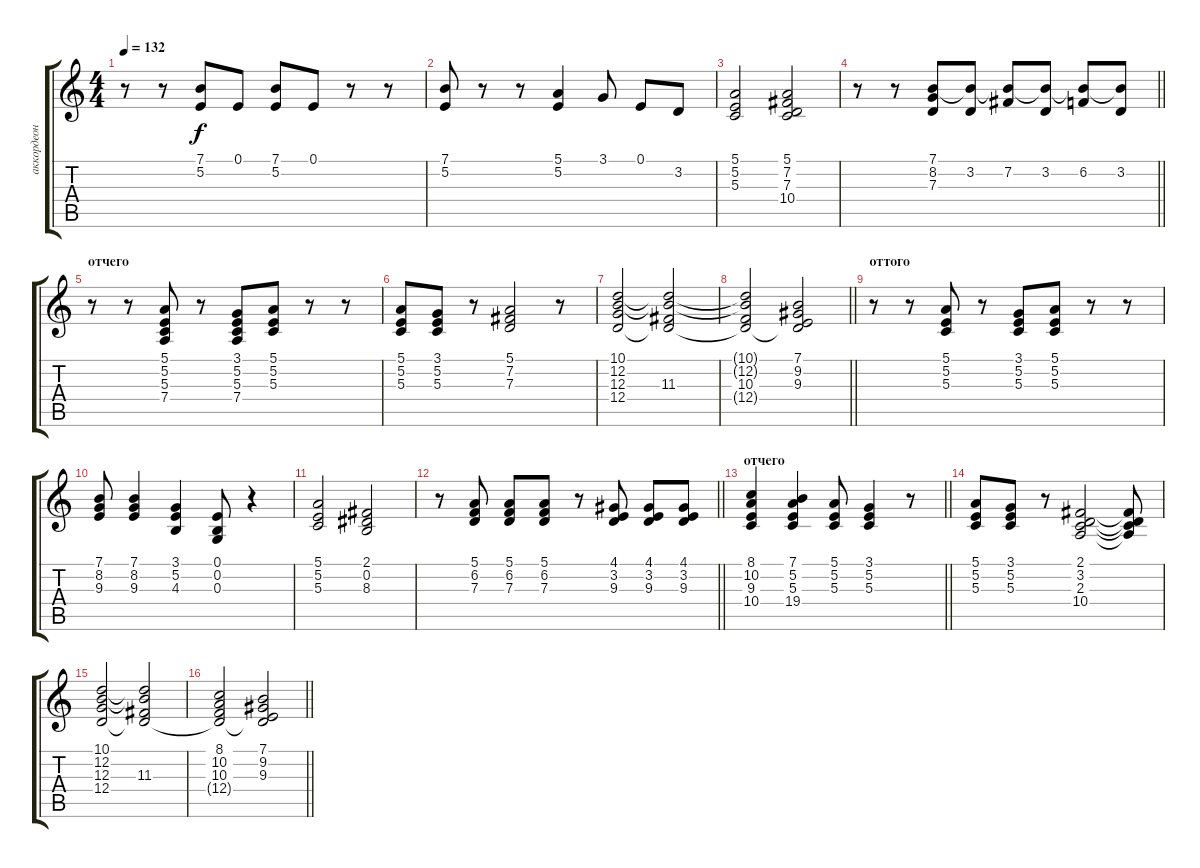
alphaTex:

\track ("аккордеон" "аккордеон") {solo instrument tangoaccordion}
\staff {score tabs}
\tuning (E4 B3 G3 D3 A2 E2) {hide}
\ts (4 4)
\tempo 132
\clef g2
\ks c
r.8{dy f} r.8 (7.1 5.2).8 0.1.8 (7.1 5.2).8 0.1.8 r.8 r.8 |
(7.1 5.2).8 r.8 r.8 (5.1 5.2).4 3.1.8 0.1.8 3.2.8 |
(5.1 5.2 5.3).2 (5.1 7.2 7.3 10.4).2 |
\barLineRight lightlight
r.8 r.8 (7.1 8.2 7.3).8 (7.1{t} 3.2).8 (7.1{t} 7.2).8 (7.1{t} 3.2).8 (7.1{t} 6.2).8 (7.1{t} 3.2).8 |
\section ("" "отчего")
r.8 r.8 (5.1 5.2 5.3 7.4).8 r.8 (3.1 5.2 5.3 7.4).8 (5.1 5.2 5.3).8 r.8 r.8 |
(5.1 5.2 5.3).8 (3.1 5.2 5.3).8 r.8 (5.1 7.2 7.3).2 r.8 |
(10.1 12.2 12.3 12.4).2 (10.1{t} 12.2{t} 11.3 12.4{t}).2 |
\barLineRight lightlight
(10.1{t} 12.2{t} 10.3 12.4{t}).2 (7.1 9.2 9.3 12.4{t}).2 |
\section ("" "оттого")
r.8 r.8 (5.1 5.2 5.3).8 r.8 (3.1 5.2 5.3).8 (5.1 5.2 5.3).8 r.8 r.8 |
(7.1 8.2 9.3).8 (7.1 8.2 9.3).4 (3.1 5.2 4.3).4 (0.1 0.2 0.3).8 r.4 |
(5.1 5.2 5.3).2 (2.1 0.2 8.3).2 |
\barLineRight lightlight
r.8 (5.1 6.2 7.3).8 (5.1 6.2 7.3).8 (5.1 6.2 7.3).8 r.8 (4.1 3.2 9.3).8 (4.1 3.2 9.3).8 (4.1 3.2 9.3).8 |
\section ("" "отчего")
\barLineRight lightlight
(8.1 10.2 9.3 10.4).4 (7.1 5.2 5.3 19.4).4 (5.1 5.2 5.3).8 (3.1 5.2 5.3).4 r.8 |
(5.1 5.2 5.3).8 (3.1 5.2 5.3).8 r.8 (2.1 3.2 2.3 10.4).2 (2.1{t} 3.2{t} 2.3{t} 10.4{t}).8 |
(10.1 12.2 12.3 12.4).2 (10.1{t} 12.2{t} 11.3 12.4{t}).2 |
\barLineRight lightlight
(8.1 10.2 10.3 12.4{t}).2 (7.1 9.2 9.3 12.4{t}).2
